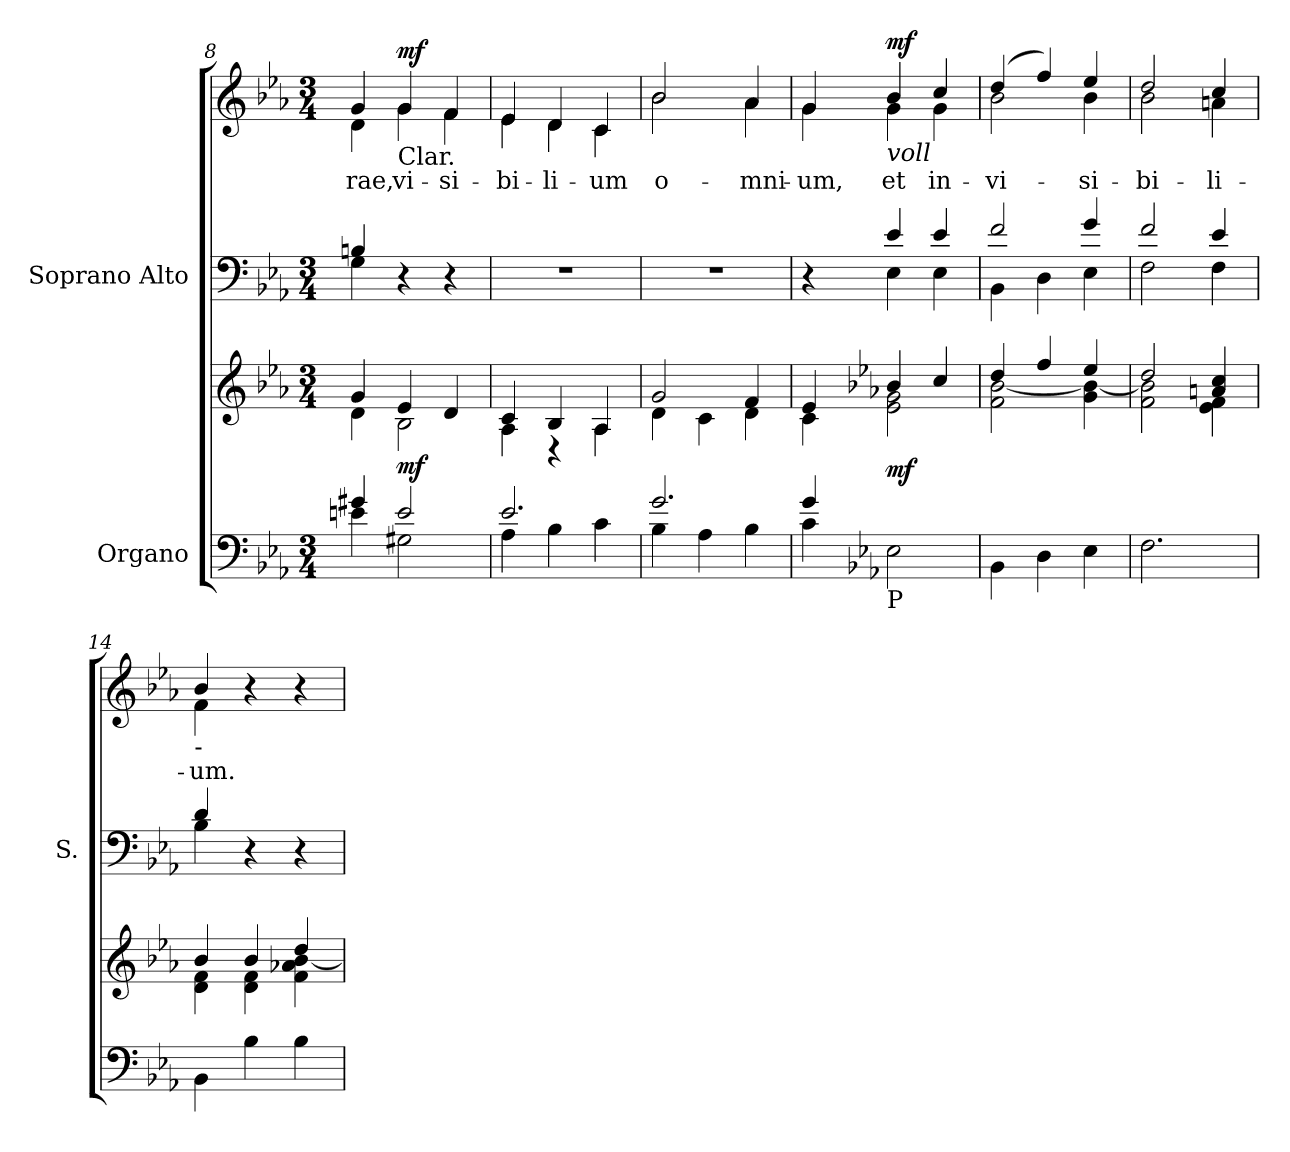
**kern	**kern	**dynam	**kern	**kern	**text	**dynam
*part2	*part2	*part2	*part1	*part1	*part1	*part1
*staff4	*staff3	*staff3/4	*staff2	*staff1	*staff1	*staff1/2
*I"Organo	*	*	*I"Soprano Alto	*	*	*
*	*	*	*I'S.	*	*	*
*clefF4	*clefG2	*	*clefF4	*clefG2	*	*
*ITrd-2c-3	*ITrd-2c-3	*	*	*	*	*
*k[b-e-a-d-g-c-]	*k[b-e-a-d-g-c-]	*	*k[b-e-a-]	*k[b-e-a-]	*	*
*G-:	*G-:	*	*E-:	*E-:	*	*
*M3/4	*M3/4	*	*M3/4	*M3/4	*	*
=8	=8	=8	=8	=8	=8	=8
*^	*^	*	*^	*	*	*
!	!	!	!	!	!	!	!	!LO:LY:b:color=#000000	!
*	*	*	*	*	*	*	*^	*	*
4bni/	4gi\	4b-i/	4fi\	.	4Bni/	4Gi\	4gi/	4di\	-rae,	.
*k[b-e-a-]	*	*k[b-e-a-]	*	*	*	*	*	*	*	*
*E-:	*	*E-:	*	*	*	*	*	*	*	*
!	!	!	!	!	!	!	!LO:TX:b:t=Clar.	!	!	!
!	!	!	!	!	!	!	!	!	!LO:LY:b:color=#000000	!
2gi/	2Bni\	4gi/	2di\	mf	4r	4ryy	4gi/	4gi\	vi-	mf
!	!	!	!	!	!	!	!	!	!LO:LY:b:color=#000000	!
.	.	4fi/	.	.	4r	4ryy	4fi/	4fi\	-si-	.
=9	=9	=9	=9	=9	=9	=9	=9	=9	=9	=9
!	!	!	!	!	!LO:N:vis=1	!	!	!	!	!
*	*	*	*	*	*v	*v	*	*	*	*
*	*	*	*	*	*^	*	*	*	*
!	!	!	!	!	!	!	!	!	!LO:LY:b:color=#000000	!
*	*	*	*	*	*v	*v	*	*	*	*
2.gi/	4ci\	4e-i/	4ci\	.	2.r	4e-i/	4e-i\	-bi-	.
!	!	!	!	!	!	!	!	!LO:LY:b:color=#000000	!
.	4di\	4di/	4r	.	.	4di/	4di\	-li-	.
!	!	!	!	!	!	!	!	!LO:LY:b:color=#000000	!
.	4e-i\	4ci/	4ci\	.	.	4ci/	4ci\	-um	.
=10	=10	=10	=10	=10	=10	=10	=10	=10	=10
!	!	!	!	!	!LO:N:vis=1	!	!	!	!
!	!	!	!	!	!	!	!	!LO:LY:b:color=#000000	!
2.b-i/	4di\	2b-i/	4fi\	.	2.r	2b-i/	2b-i\	o-	.
.	4ci\	.	4e-i\	.	.	.	.	.	.
!	!	!	!	!	!	!	!	!LO:LY:b:color=#000000	!
.	4di\	4a-i/	4fi\	.	.	4a-i/	4a-i\	-mni-	.
=11	=11	=11	=11	=11	=11	=11	=11	=11	=11
*	*	*	*	*	*^	*	*	*	*
!	!	!	!	!	!	!	!	!	!LO:LY:b:color=#000000	!
4b-i/	4e-i\	4gi/	4e-i\	.	4r	4ryy	4gi/	4gi\	-um,	.
*k[b-e-a-d-g-c-]	*	*k[b-e-a-d-g-c-]	*	*	*	*	*	*	*	*
*G-:	*	*G-:	*	*	*	*	*	*	*	*
!	!	!	!	!	!	!	!LO:TX:b:i:t=voll	!	!	!
!LO:TX:b:t=P	!	!	!	!	!	!	!	!	!	!
!	!	!	!	!	!	!	!	!	!LO:LY:b:color=#000000	!
2ryy	2G-i\	4dd-i/	2g-i\ 2b-i	mf	4e-i/	4E-i\	4b-i/	4gi\	et	mf
!	!	!	!	!	!	!	!	!	!LO:LY:b:color=#000000	!
.	.	4ee-i/	.	.	4e-i/	4E-i\	4cci/	4gi\	in-	.
*v	*v	*	*	*	*	*	*	*	*	*
=12	=12	=12	=12	=12	=12	=12	=12	=12	=12
!	!	!	!	!	!	!	!	!LO:LY:b:color=#000000	!
4D-i\	4ffi/	2a-i\ [2dd-i	.	2fi/	4BB-i\	(4ddi/	2b-i\	-vi-	.
4Fi\	4aa-i/	.	.	.	4Di\	4ffi/)	.	.	.
!	!	!	!	!	!	!	!	!LO:LY:b:color=#000000	!
4G-i\	4gg-i/	4b-i\ 4dd-i_	.	4gi/	4E-i\	4ee-i/	4b-i\	-si-	.
=13	=13	=13	=13	=13	=13	=13	=13	=13	=13
!	!	!	!	!	!	!	!	!LO:LY:b:color=#000000	!
2.A-i\	2ffi/	2a-i\ 2dd-i]	.	2fi/	2Fi\	2ddi/	2b-i\	-bi-	.
!	!	!	!	!	!	!	!	!LO:LY:b:color=#000000	!
.	4ccni/ 4ee-i	4g-i\ 4a-i	.	4e-i/	4Fi\	4cci/	4ani\	-li-	.
!!LO:LB:g=z	!!
=14	=14	=14	=14	=14	=14	=14	=14	=14	=14
!	!	!	!	!	!	!LO:TX:b:t=-	!	!	!
!	!	!	!	!	!	!	!	!LO:LY:b:color=#000000	!
4D-i\	4dd-i/	4fi\ 4a-i	.	4di/	4B-i\	4b-i/	4fi\	-um.	.
4d-i\	4dd-i/	4fi\ 4a-i	.	4r	4ryy	4r	4ryy	.	.
4d-i\	4ffi/	4a-i\ 4cc-Xi [4dd-i	.	4r	4ryy	4r	4ryy	.	.
*	*v	*v	*	*	*	*	*	*	*
*	*	*	*v	*v	*	*	*	*
*	*	*	*	*v	*v	*	*
=	=	=	=	=	=	=
*-	*-	*-	*-	*-	*-	*-
